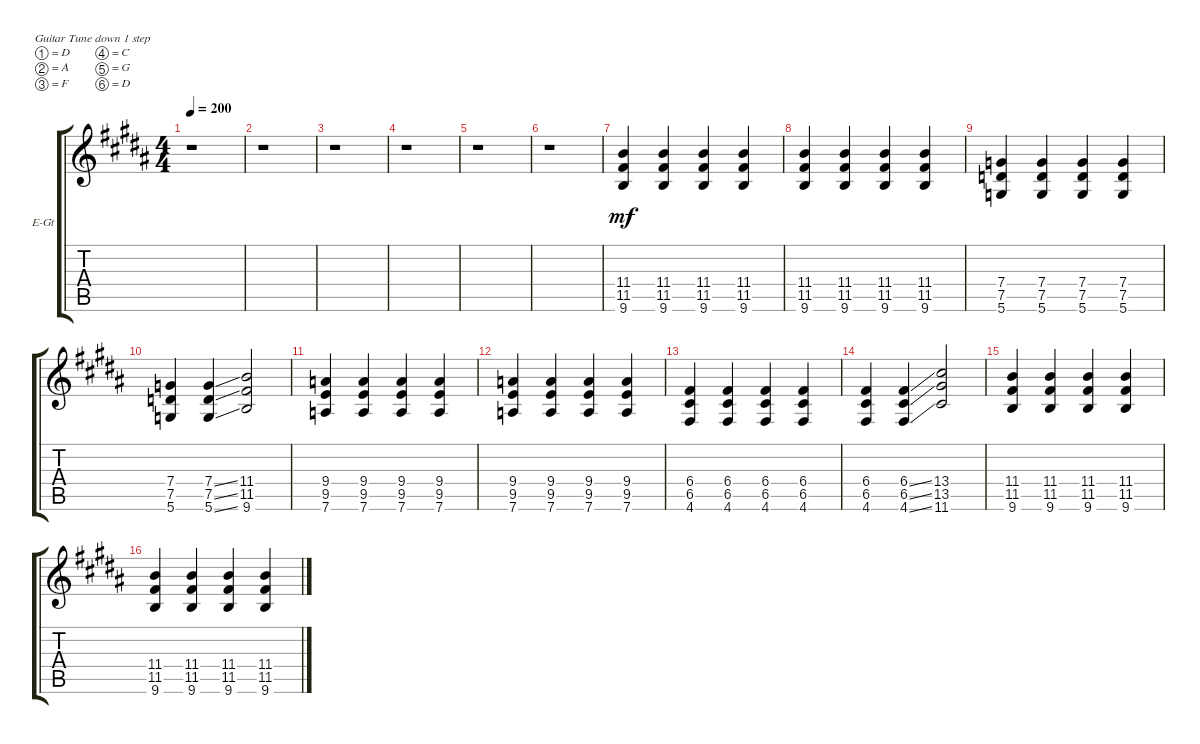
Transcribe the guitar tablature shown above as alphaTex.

\defaultSystemsLayout 4
\bracketExtendMode groupsimilarinstruments
\firstSystemTrackNameOrientation horizontal
\otherSystemsTrackNameOrientation horizontal
\track ("Rhythm Right" "E-Gt") {instrument distortionguitar}
\staff {score tabs}
\tuning (D4 A3 F3 C3 G2 D2)
\ts (4 4)
\tempo 200
\clef g2
\ks b
r.1{dy p} |
r.1 |
r.1 |
r.1 |
r.1 |
r.1 |
(9.6 11.4 11.5).4{dy mf} (9.6 11.4 11.5).4 (9.6 11.4 11.5).4 (9.6 11.4 11.5).4 |
(9.6 11.4 11.5).4 (9.6 11.4 11.5).4 (9.6 11.4 11.5).4 (9.6 11.4 11.5).4 |
(5.6 7.5 7.4).4 (5.6 7.5 7.4).4 (5.6 7.5 7.4).4 (5.6 7.5 7.4).4 |
(7.4 7.5 5.6).4 (7.4{ss} 7.5{ss} 5.6{ss}).4 (11.4 11.5 9.6).2 |
(7.6 9.5 9.4).4 (7.6 9.5 9.4).4 (7.6 9.5 9.4).4 (7.6 9.5 9.4).4 |
(9.4 9.5 7.6).4 (9.4 9.5 7.6).4 (9.4 9.5 7.6).4 (9.4 9.5 7.6).4 |
(4.6 6.5 6.4).4 (4.6 6.5 6.4).4 (4.6 6.5 6.4).4 (4.6 6.5 6.4).4 |
(4.6 6.5 6.4).4 (4.6{ss} 6.5{ss} 6.4{ss}).4 (11.6 13.5 13.4).2 |
(9.6 11.4 11.5).4 (9.6 11.4 11.5).4 (9.6 11.4 11.5).4 (9.6 11.4 11.5).4 |
(9.6 11.4 11.5).4 (9.6 11.4 11.5).4 (9.6 11.4 11.5).4 (9.6 11.4 11.5).4
